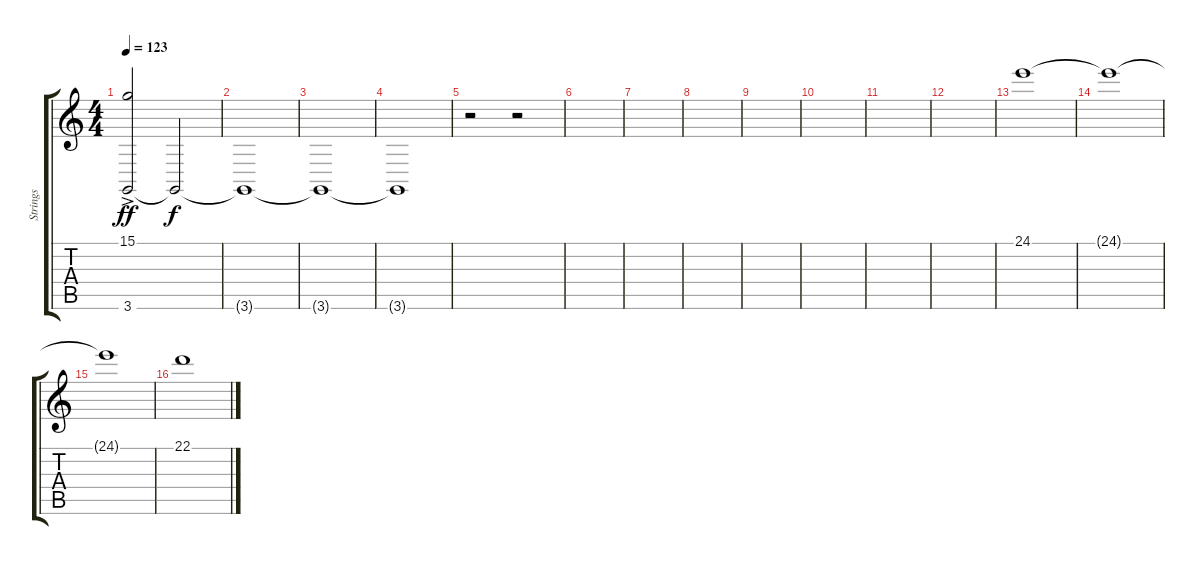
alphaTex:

\track ("Strings" "Strings") {instrument synthstrings1}
\staff {score tabs}
\tuning (E4 B3 G3 D3 A2 E2) {hide}
\ts (4 4)
\tempo 123
\clef g2
\ks c
(15.1{ac} 3.6{t}).2{dy ff} 3.6{t}.2{dy f} |
3.6{t}.1 |
3.6{t}.1 |
3.6{t}.1 |
r.2 r.2{volume 13 balance 8} |
|
|
|
|
|
|
|
24.1.1{volume 7 balance 0} |
24.1{t}.1 |
24.1{t}.1 |
22.1.1
